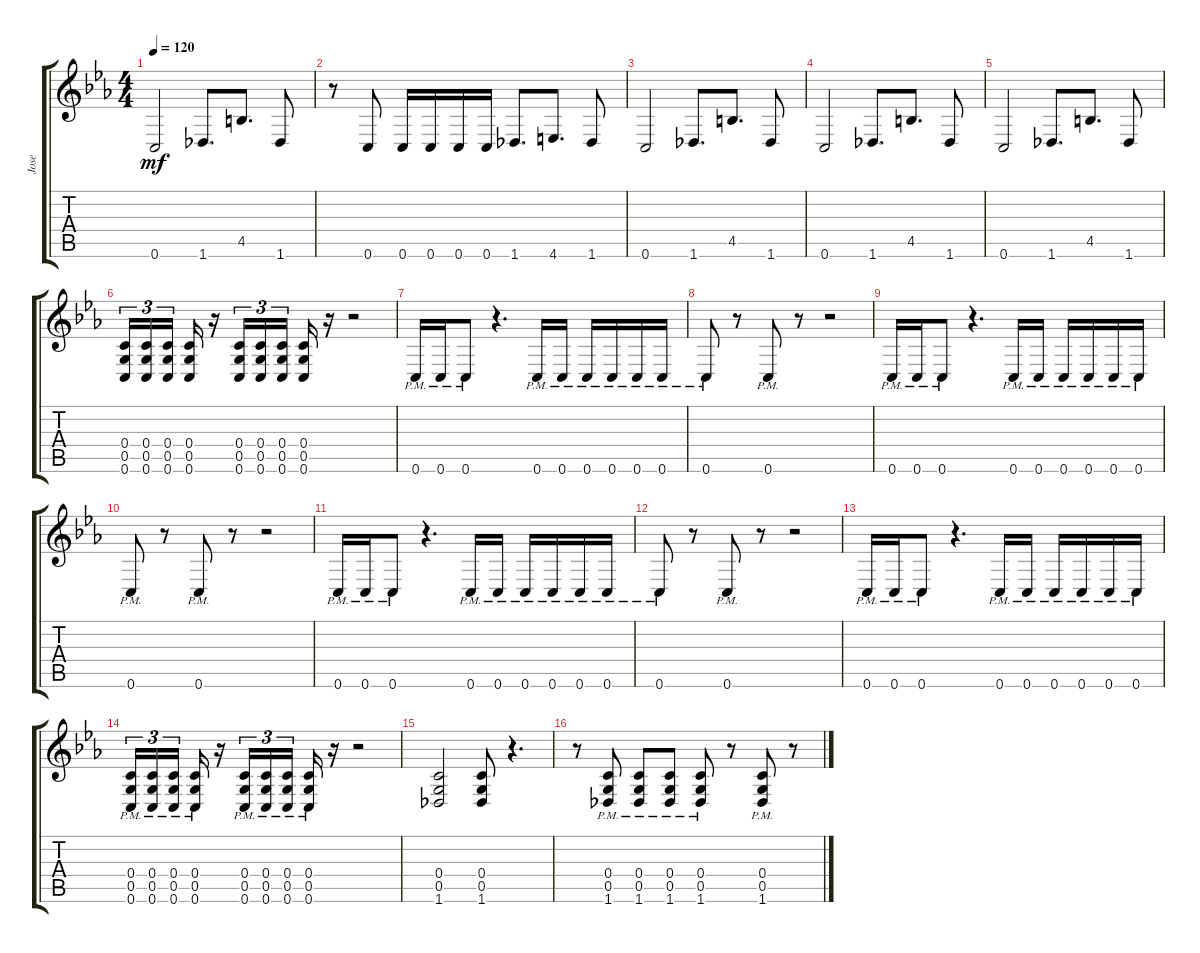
\track ("Jose" "Jose") {instrument distortionguitar}
\staff {score tabs}
\tuning (D4 A3 F3 C3 G2 C2) {hide}
\ts (4 4)
\tempo 120
\clef g2
\ks cminor
0.6.2{dy mf} 1.6.8{d} 4.5.8{d} 1.6.8 |
r.8 0.6.8 0.6.16 0.6.16 0.6.16 0.6.16 1.6.8{d} 4.6.8{d} 1.6.8 |
0.6.2 1.6.8{d} 4.5.8{d} 1.6.8 |
0.6.2 1.6.8{d} 4.5.8{d} 1.6.8 |
0.6.2 1.6.8{d} 4.5.8{d} 1.6.8 |
(0.4 0.5 0.6).16{tu (3 2)} (0.4 0.5 0.6).16{tu (3 2)} (0.4 0.5 0.6).16{tu (3 2)} (0.4 0.5 0.6).16 r.16 (0.4 0.5 0.6).16{tu (3 2)} (0.4 0.5 0.6).16{tu (3 2)} (0.4 0.5 0.6).16{tu (3 2)} (0.4 0.5 0.6).16 r.16 r.2 |
0.6{pm}.16 0.6{pm}.16 0.6{pm}.8 r.4{d} 0.6{pm}.16 0.6{pm}.16 0.6{pm}.16 0.6{pm}.16 0.6{pm}.16 0.6{pm}.16 |
0.6{pm}.8 r.8 0.6{pm}.8 r.8 r.2 |
0.6{pm}.16 0.6{pm}.16 0.6{pm}.8 r.4{d} 0.6{pm}.16 0.6{pm}.16 0.6{pm}.16 0.6{pm}.16 0.6{pm}.16 0.6{pm}.16 |
0.6{pm}.8 r.8 0.6{pm}.8 r.8 r.2 |
0.6{pm}.16 0.6{pm}.16 0.6{pm}.8 r.4{d} 0.6{pm}.16 0.6{pm}.16 0.6{pm}.16 0.6{pm}.16 0.6{pm}.16 0.6{pm}.16 |
0.6{pm}.8 r.8 0.6{pm}.8 r.8 r.2 |
0.6{pm}.16 0.6{pm}.16 0.6{pm}.8 r.4{d} 0.6{pm}.16 0.6{pm}.16 0.6{pm}.16 0.6{pm}.16 0.6{pm}.16 0.6{pm}.16 |
(0.4{pm} 0.5{pm} 0.6{pm}).16{tu (3 2)} (0.4{pm} 0.5{pm} 0.6{pm}).16{tu (3 2)} (0.4{pm} 0.5{pm} 0.6{pm}).16{tu (3 2)} (0.4{pm} 0.5{pm} 0.6{pm}).16 r.16 (0.4{pm} 0.5{pm} 0.6{pm}).16{tu (3 2)} (0.4{pm} 0.5{pm} 0.6{pm}).16{tu (3 2)} (0.4{pm} 0.5{pm} 0.6{pm}).16{tu (3 2)} (0.4{pm} 0.5{pm} 0.6{pm}).16 r.16 r.2 |
(0.4 0.5 1.6).2 (0.4 0.5 1.6).8 r.4{d} |
r.8 (0.4{pm} 0.5{pm} 1.6{pm}).8 (0.4{pm} 0.5{pm} 1.6{pm}).8 (0.4{pm} 0.5{pm} 1.6{pm}).8 (0.4{pm} 0.5{pm} 1.6{pm}).8 r.8 (0.4{pm} 0.5{pm} 1.6{pm}).8 r.8
